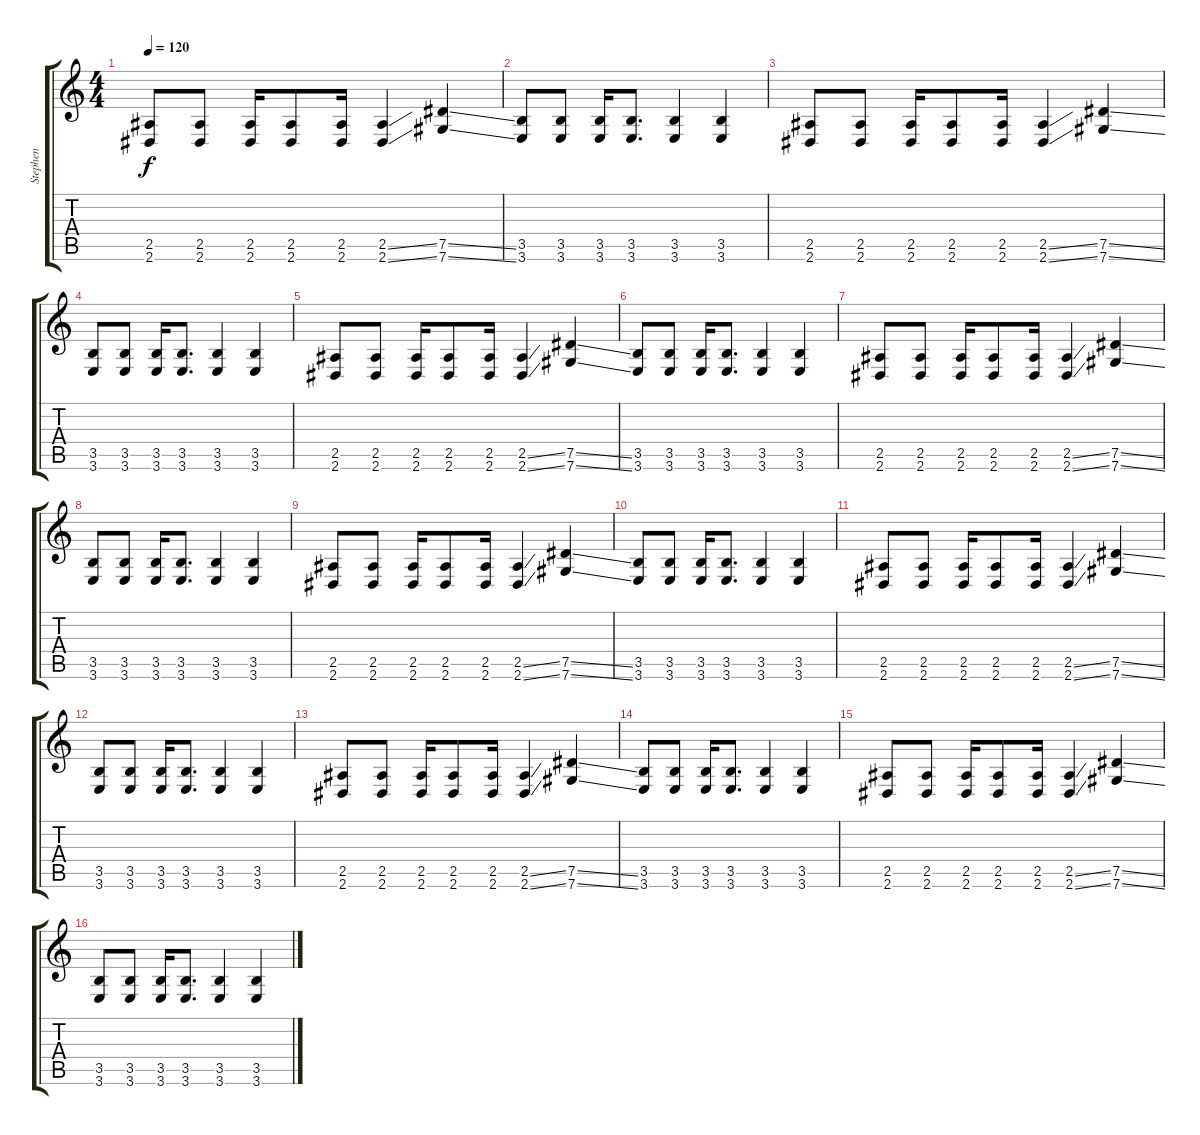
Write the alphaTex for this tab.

\track ("Stephen" "Stephen") {instrument distortionguitar}
\staff {score tabs}
\tuning (Eb4 Bb3 Gb3 Db3 Ab2 Db2) {hide}
\ts (4 4)
\tempo 120
\clef g2
\ks c
(2.5 2.6).8{dy f} (2.5 2.6).8 (2.5 2.6).16 (2.5 2.6).8 (2.5 2.6).16 (2.5{ss} 2.6{ss}).4 (7.5{ss} 7.6{ss}).4 |
(3.5 3.6).8 (3.5 3.6).8 (3.5 3.6).16 (3.5 3.6).8{d} (3.5 3.6).4 (3.5 3.6).4 |
(2.5 2.6).8 (2.5 2.6).8 (2.5 2.6).16 (2.5 2.6).8 (2.5 2.6).16 (2.5{ss} 2.6{ss}).4 (7.5{ss} 7.6{ss}).4 |
(3.5 3.6).8 (3.5 3.6).8 (3.5 3.6).16 (3.5 3.6).8{d} (3.5 3.6).4 (3.5 3.6).4 |
(2.5 2.6).8 (2.5 2.6).8 (2.5 2.6).16 (2.5 2.6).8 (2.5 2.6).16 (2.5{ss} 2.6{ss}).4 (7.5{ss} 7.6{ss}).4 |
(3.5 3.6).8 (3.5 3.6).8 (3.5 3.6).16 (3.5 3.6).8{d} (3.5 3.6).4 (3.5 3.6).4 |
(2.5 2.6).8 (2.5 2.6).8 (2.5 2.6).16 (2.5 2.6).8 (2.5 2.6).16 (2.5{ss} 2.6{ss}).4 (7.5{ss} 7.6{ss}).4 |
(3.5 3.6).8 (3.5 3.6).8 (3.5 3.6).16 (3.5 3.6).8{d} (3.5 3.6).4 (3.5 3.6).4 |
(2.5 2.6).8 (2.5 2.6).8 (2.5 2.6).16 (2.5 2.6).8 (2.5 2.6).16 (2.5{ss} 2.6{ss}).4 (7.5{ss} 7.6{ss}).4 |
(3.5 3.6).8 (3.5 3.6).8 (3.5 3.6).16 (3.5 3.6).8{d} (3.5 3.6).4 (3.5 3.6).4 |
(2.5 2.6).8 (2.5 2.6).8 (2.5 2.6).16 (2.5 2.6).8 (2.5 2.6).16 (2.5{ss} 2.6{ss}).4 (7.5{ss} 7.6{ss}).4 |
(3.5 3.6).8 (3.5 3.6).8 (3.5 3.6).16 (3.5 3.6).8{d} (3.5 3.6).4 (3.5 3.6).4 |
(2.5 2.6).8 (2.5 2.6).8 (2.5 2.6).16 (2.5 2.6).8 (2.5 2.6).16 (2.5{ss} 2.6{ss}).4 (7.5{ss} 7.6{ss}).4 |
(3.5 3.6).8 (3.5 3.6).8 (3.5 3.6).16 (3.5 3.6).8{d} (3.5 3.6).4 (3.5 3.6).4 |
(2.5 2.6).8 (2.5 2.6).8 (2.5 2.6).16 (2.5 2.6).8 (2.5 2.6).16 (2.5{ss} 2.6{ss}).4 (7.5{ss} 7.6{ss}).4 |
(3.5 3.6).8 (3.5 3.6).8 (3.5 3.6).16 (3.5 3.6).8{d} (3.5 3.6).4 (3.5 3.6).4
